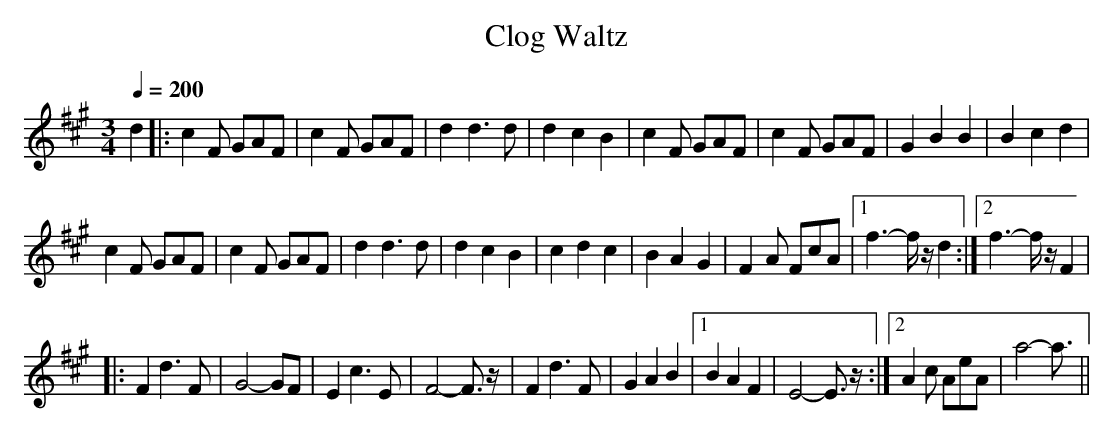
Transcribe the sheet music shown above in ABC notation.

X:1
T: Clog Waltz
L: 1/8
M: 3/4
Q:1/4=200
K:A
d2 |: c2F GAF| c2F GAF| d2d3d| d2c2B2| c2F GAF| c2F GAF| G2B2B2| B2c2d2|
c2F GAF| c2F GAF| d2d3d|d2c2B2| c2d2c2| B2A2G2| F2A FcA|1 f3- f/2z/2d2:|2 f3- f/2z/2F2|
|: F2d3F| G4-GF| E2c3E| F4-F3/2z/2| F2d3F| G2A2B2|1 B2A2F2| E4-E3/2z/2:|2 A2c AeA|  a4-a3/2 ||
